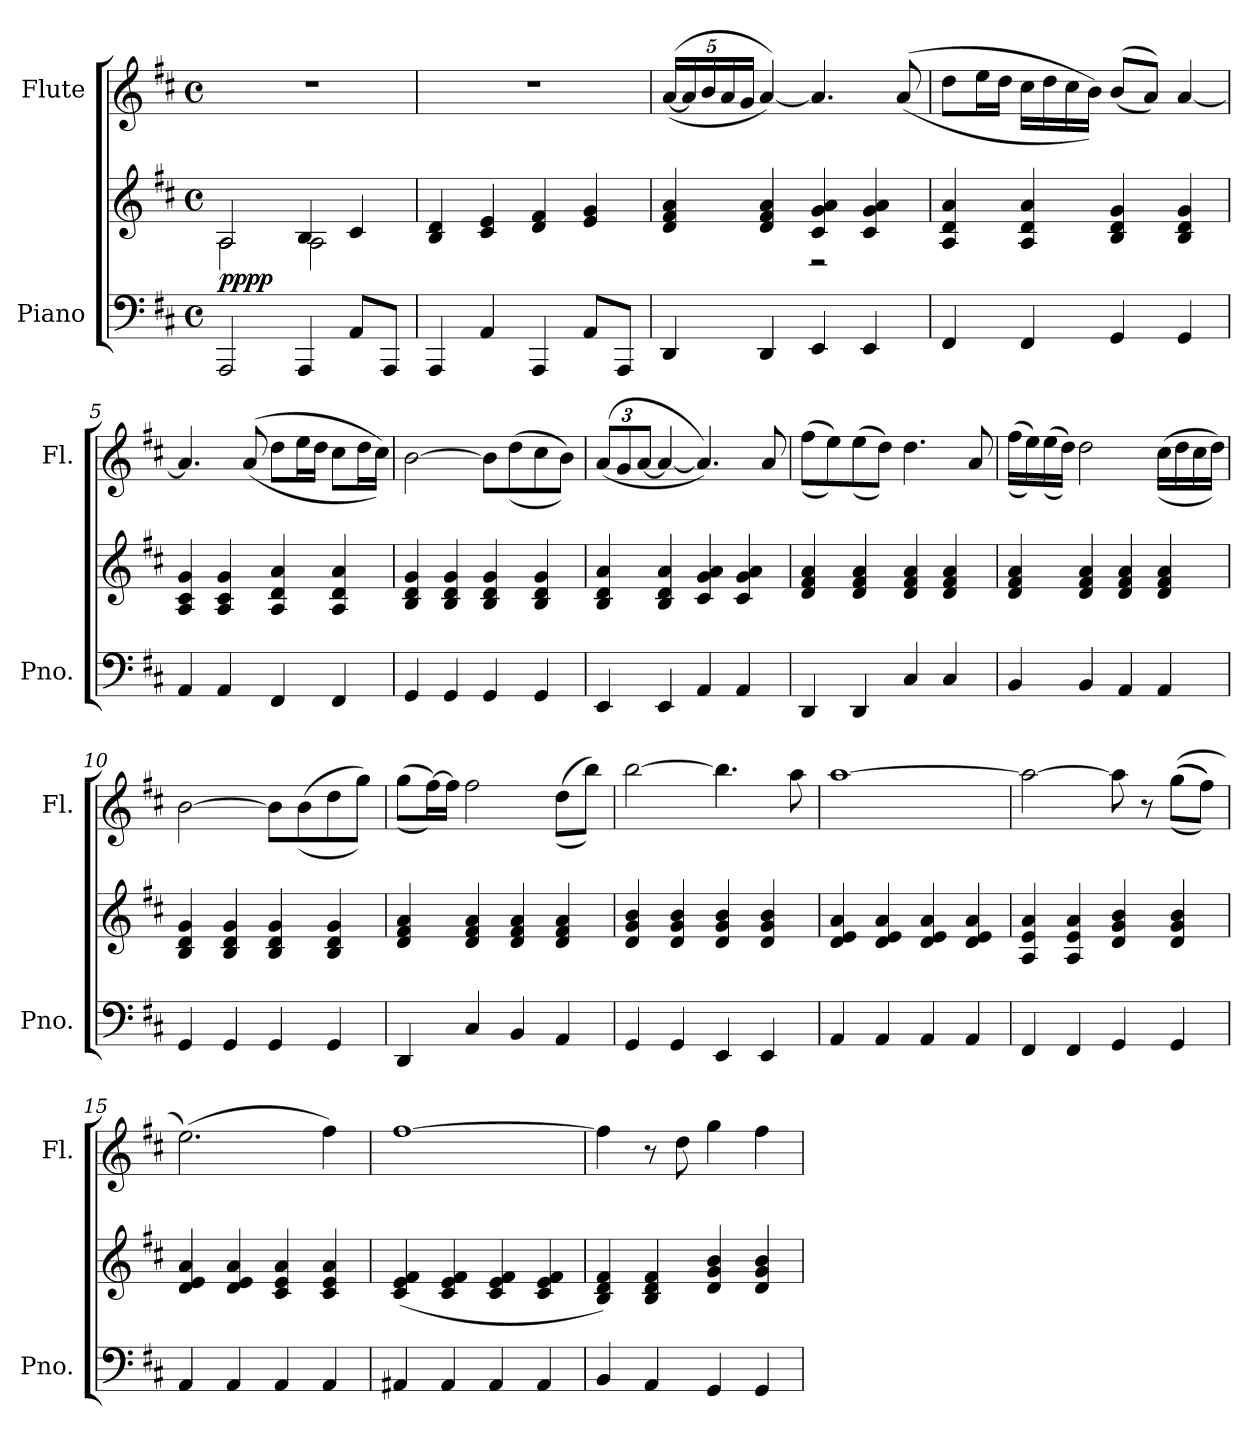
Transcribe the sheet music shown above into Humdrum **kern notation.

**kern	**kern	**dynam	**kern
*part2	*part2	*part2	*part1
*staff3	*staff2	*staff2/3	*staff1
*I"Piano	*	*	*I"Flute
*I'Pno.	*	*	*I'Fl.
*clefF4	*clefG2	*	*clefG2
*k[f#c#]	*k[f#c#]	*	*k[f#c#]
*M4/4	*M4/4	*	*M4/4
*met(c)	*met(c)	*	*met(c)
*MM60	*MM60	*	*MM60
=1	=1	=1	=1
*	*^	*	*
!	!	!	!LO:DY:b	!
!	!	!	!LO:DY:n=1:b	!
!	!	!	!LO:DY:n=2:b	!
!	!	!	!LO:DY:n=3:b	!
2AAA/	2A/	2A\	p p p p	1r
4AAA/	4B/	2A\	.	.
8AA/L	4c#/	.	.	.
8AAA/J	.	.	.	.
*	*v	*v	*	*
=2	=2	=2	=2
4AAA/	4B/ 4d/	.	1r
4AA/	4c#/ 4e/	.	.
4AAA/	4d/ 4f#/	.	.
8AA/L	4e/ 4g/	.	.
8AAA/J	.	.	.
=3	=3	=3	=3
*	*^	*	*
*	*	*	*	*Xbrackettup
4DD/	4d/ 4f#/ 4a/	2ryy	.	(([20a/LL
.	.	.	.	20a/]
.	.	.	.	20b/
.	.	.	.	20a/
.	.	.	.	20g/JJ
4DD/	4d/ 4f#/ 4a/	.	.	[4a/))
4EE/	4c#/ 4g/ 4a/	2r	.	4.a/]
4EE/	4c#/ 4g/ 4a/	.	.	.
.	.	.	.	((8a/
*	*v	*v	*	*
=4	=4	=4	=4
4FF#/	4A/ 4d/ 4a/	.	8dd\L
.	.	.	16ee\L
.	.	.	16dd\JJ
4FF#/	4A/ 4d/ 4a/	.	16cc#\LL
.	.	.	16dd\
.	.	.	16cc#\
.	.	.	16b\JJ))
4GG/	4B/ 4d/ 4g/	.	((8b/L
.	.	.	8a/J))
4GG/	4B/ 4d/ 4g/	.	[4a/
=5	=5	=5	=5
4AA/	4A/ 4c#/ 4g/	.	4.a/]
4AA/	4A/ 4c#/ 4g/	.	.
.	.	.	((8a/
4FF#/	4A/ 4d/ 4a/	.	8dd\L
.	.	.	16ee\L
.	.	.	16dd\JJ
4FF#/	4A/ 4d/ 4a/	.	8cc#\L
.	.	.	16dd\L
.	.	.	16cc#\JJ))
!!LO:LB:g=z
=6	=6	=6	=6
4GG/	4B/ 4d/ 4g/	.	[2b\
4GG/	4B/ 4d/ 4g/	.	.
4GG/	4B/ 4d/ 4g/	.	8b\L]
.	.	.	((8dd\
4GG/	4B/ 4d/ 4g/	.	8cc#\
.	.	.	8b\J))
=7	=7	=7	=7
4EE/	4B/ 4d/ 4a/	.	((12a/L
.	.	.	12g/
.	.	.	[12a/J
4EE/	4B/ 4d/ 4a/	.	4a/_
4AA/	4c#/ 4g/ 4a/	.	4.a/]))
4AA/	4c#/ 4g/ 4a/	.	.
.	.	.	8a/
=8	=8	=8	=8
4DD/	4d/ 4f#/ 4a/	.	((8ff#\L
.	.	.	8ee\))
4DD/	4d/ 4f#/ 4a/	.	((8ee\
.	.	.	8dd\J))
4C#/	4d/ 4f#/ 4a/	.	4.dd\
4C#/	4d/ 4f#/ 4a/	.	.
.	.	.	8a/
=9	=9	=9	=9
4BB/	4d/ 4f#/ 4a/	.	((16ff#\LL
.	.	.	16ee\))
.	.	.	((16ee\
.	.	.	16dd\JJ))
4BB/	4d/ 4f#/ 4a/	.	2dd\
4AA/	4d/ 4f#/ 4a/	.	.
4AA/	4d/ 4f#/ 4a/	.	((16cc#\LL
.	.	.	16dd\
.	.	.	16cc#\
.	.	.	16dd\JJ))
=10	=10	=10	=10
4GG/	4B/ 4d/ 4g/	.	[2b\
4GG/	4B/ 4d/ 4g/	.	.
4GG/	4B/ 4d/ 4g/	.	8b\L]
.	.	.	((8b\
4GG/	4B/ 4d/ 4g/	.	8dd\
.	.	.	8gg\J))
!!LO:LB:g=z
=11	=11	=11	=11
4DD/	4d/ 4f#/ 4a/	.	((8gg\L
.	.	.	[16ff#\L))
.	.	.	16ff#\JJ]
4C#/	4d/ 4f#/ 4a/	.	2ff#\
4BB/	4d/ 4f#/ 4a/	.	.
4AA/	4d/ 4f#/ 4a/	.	((8dd\L
.	.	.	8bb\J))
=12	=12	=12	=12
4GG/	4d/ 4g/ 4b/	.	[2bb\
4GG/	4d/ 4g/ 4b/	.	.
4EE/	4d/ 4g/ 4b/	.	4.bb\]
4EE/	4d/ 4g/ 4b/	.	.
.	.	.	8aa\
=13	=13	=13	=13
4AA/	4d/ 4e/ 4a/	.	[1aa
4AA/	4d/ 4e/ 4a/	.	.
4AA/	4d/ 4e/ 4a/	.	.
4AA/	4d/ 4e/ 4a/	.	.
=14	=14	=14	=14
4FF#/	4A/ 4e/ 4a/	.	2aa\_
4FF#/	4A/ 4e/ 4a/	.	.
4GG/	4d/ 4g/ 4b/	.	8aa\]
.	.	.	8r
4GG/	4d/ 4g/ 4b/	.	((((8gg\L
.	.	.	8ff#\J)))
=15	=15	=15	=15
4AA/	4d/ 4e/ 4a/	.	(2.ee\)
4AA/	4d/ 4e/ 4a/	.	.
4AA/	4c#/ 4e/ 4a/	.	.
4AA/	4c#/ 4e/ 4a/	.	4ff#\)
=16	=16	=16	=16
4AA#X/	(4c#/ 4e/ 4f#/	.	[1ff#
4AA#/	4c#/ 4e/ 4f#/	.	.
4AA#/	4c#/ 4e/ 4f#/	.	.
4AA#/	4c#/ 4e/ 4f#/	.	.
!!LO:LB:g=z
=17	=17	=17	=17
4BB/	4B/ 4d/ 4f#/)	.	4ff#\]
4AA/	4B/ 4d/ 4f#/	.	8r
.	.	.	8dd\
4GG/	4d/ 4g/ 4b/	.	4gg\
4GG/	4d/ 4g/ 4b/	.	4ff#\
=	=	=	=
*-	*-	*-	*-
